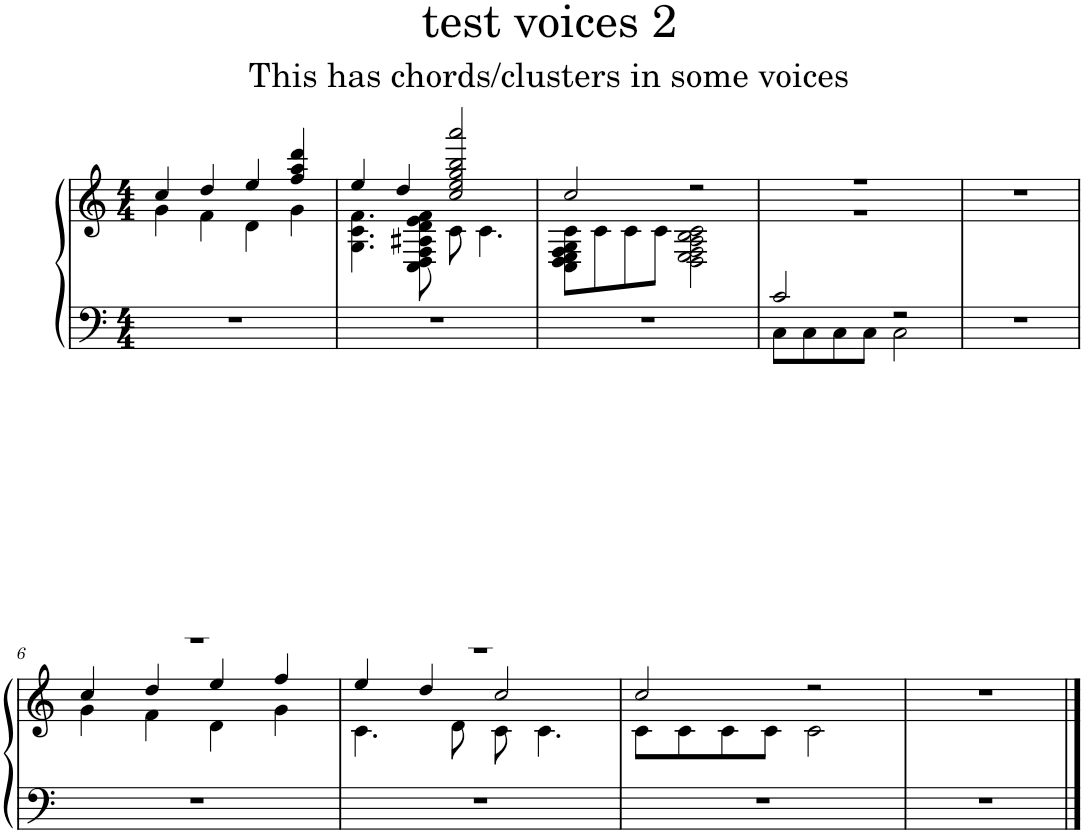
**kern	**kern
*part1	*part1
*staff2	*staff1
*I"Piano	*
*I'Pno.	*
*clefF4	*clefG2
*k[]	*k[]
*M4/4	*M4/4
=1	=1
*	*^
1r	4cc/	4g\
.	4dd/	4f\
.	4ee/	4d\
.	4ff/ 4aa/ 4ddd/	4g\
=2	=2	=2
1r	4ee/	4.G\ 4.c\ 4.f\
.	4dd/	.
.	.	8C\ 8D\ 8F\ 8A#X\ 8d\ 8e\ 8f\
.	2cc/ 2ee/ 2gg/ 2bb/ 2aaa/	8c\
.	.	4.c\
=3	=3	=3
1r	2cc/	8C\ 8D\ 8E\ 8F\ 8G\ 8c\L
.	.	8c\
.	.	8c\
.	.	8c\J
.	2r	2D\ 2E\ 2F\ 2A\ 2B\ 2c\
=4	=4	=4
*^	*	*
2c/	8C\L	1r	1r
.	8C\	.	.
.	8C\	.	.
.	8C\J	.	.
2r	2C\	.	.
*v	*v	*	*
*	*v	*v
=5	=5
1r	1r
!!LO:LB:g=z
=6	=6
*	*^
*	*	*^
1r	1r	4cc/	4g\
.	.	4dd/	4f\
.	.	4ee/	4d\
.	.	4ff/	4g\
=7	=7	=7	=7
1r	1r	4ee/	4.c\
.	.	4dd/	.
.	.	.	8d\
.	.	2cc/	8c\
.	.	.	4.c\
*	*	*v	*v
=8	=8	=8
1r	2cc/	8c\L
.	.	8c\
.	.	8c\
.	.	8c\J
.	2r	2c\
*	*v	*v
=9	=9
1r	1r
==	==
*-	*-
